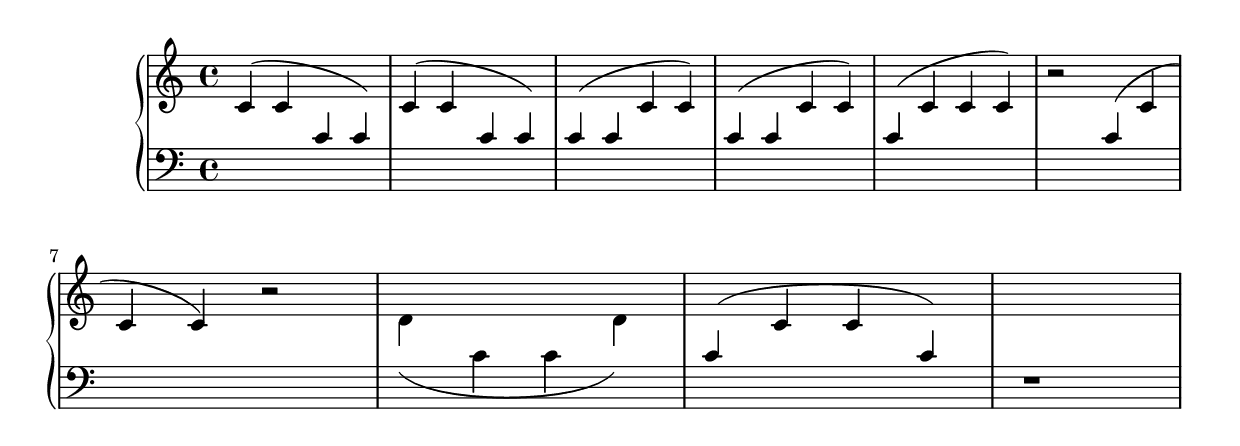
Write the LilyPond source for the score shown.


\version "2.7.32"
\header{
  texidoc="
Slurs behave decently when broken across a linebreak.
"
}



\context PianoStaff <<
  \context Staff = "one" \relative c'{
    \stemUp \slurUp
    c4( c \change Staff=two c  c) |
    \change Staff=one
    \stemUp \slurUp
    c4( c \change Staff=two c  c) |
    \stemUp \slurUp
    c4( c \change Staff=one c  c) |
    \change Staff=two
    \stemUp \slurUp
    c4( c \change Staff=one c  c) |
    \change Staff=two
    \stemUp \slurUp
    c4( \change Staff=one c c  c) |
    r2
    \change Staff=two
    \stemUp \slurUp
    c4( \change Staff=one c
    \break
    c  c)
    r2
    %%		\stemDown \slurDown
    %%		 c4( \change Staff=two c c \change Staff=one  c)
    \stemDown \slurDown
    d4( \change Staff=two c c \change Staff=one  d)
    \change Staff=two
    \stemUp \slurUp
    c4( \change Staff=one c c \change Staff=two  c)
    r1
  }
  \context Staff = "two" \relative c'{
    \clef bass
    s1 s1 s1 s1 s1 s1 s1 s1 s1 s1
  }
>>




